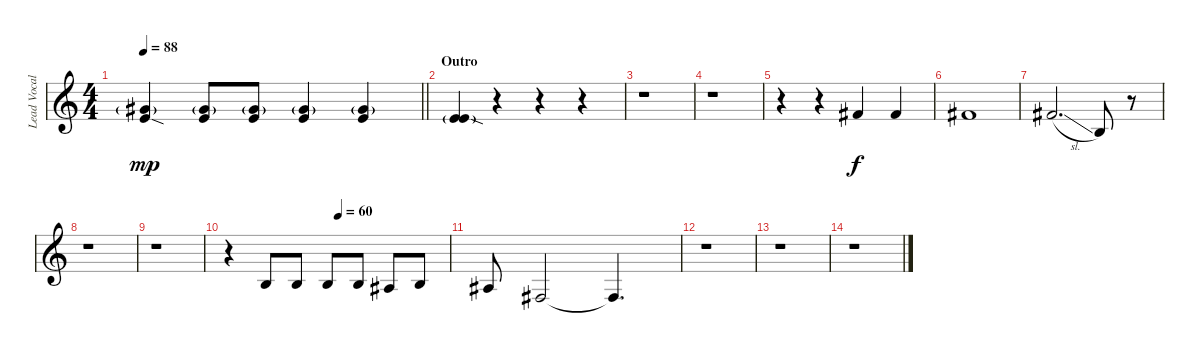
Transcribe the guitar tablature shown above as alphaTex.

\track ("Lead Vocals/Harmony" "Lead Vocal") {instrument oboe}
\staff {score}
\tuning (E4 B3 G3 D3 A2 E2) {hide}
\ts (4 4)
\tempo 88
\clef g2
\barLineRight lightlight
\ks c
(4.1{g} 5.2{sod}).4{dy mp} (4.1{g} 5.2).8 (4.1{g} 5.2).8 (4.1{g} 5.2).4 (4.1{g} 5.2).4 |
\section ("" "Outro")
(0.1{g} 5.2{sod}).4 r.4 r.4 r.4 |
r.1 |
r.1 |
r.4 r.4 7.2.4{dy f} 7.2.4 |
7.2.1 |
7.2{sl}.2{d} 0.2.8 r.8 |
r.1 |
r.1 |
\tempo (60 0.5)
r.4 0.2.8 0.2.8 0.2.8 0.2.8 3.3.8 0.2.8 |
3.3.8 4.4.2 4.4{t}.4{d} |
r.1 |
r.1 |
r.1
